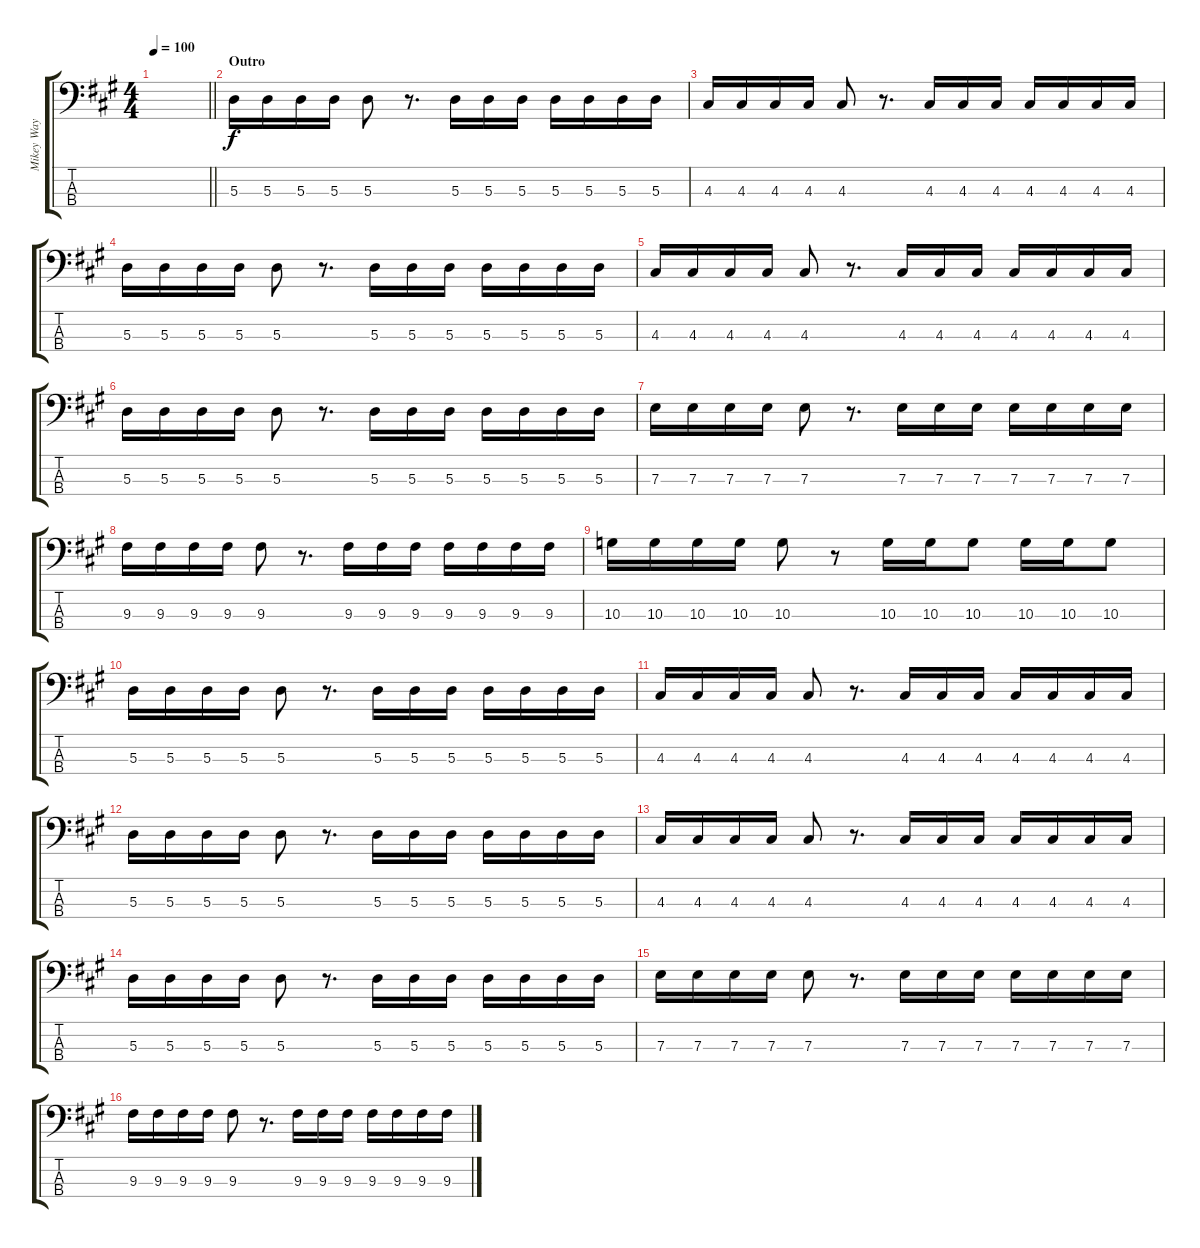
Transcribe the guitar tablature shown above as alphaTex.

\track ("Mikey Way" "Mikey Way") {instrument electricbasspick}
\staff {score tabs}
\tuning (G2 D2 A1 D1) {hide}
\ts (4 4)
\tempo 100
\clef f4
\barLineRight lightlight
\ks a
|
\section ("" "Outro")
5.3.16{volume 16} 5.3.16 5.3.16 5.3.16 5.3.8 r.8{d} 5.3.16 5.3.16 5.3.16 5.3.16 5.3.16 5.3.16 5.3.16 |
4.3.16 4.3.16 4.3.16 4.3.16 4.3.8 r.8{d} 4.3.16 4.3.16 4.3.16 4.3.16 4.3.16 4.3.16 4.3.16 |
5.3.16 5.3.16 5.3.16 5.3.16 5.3.8 r.8{d} 5.3.16 5.3.16 5.3.16 5.3.16 5.3.16 5.3.16 5.3.16 |
4.3.16 4.3.16 4.3.16 4.3.16 4.3.8 r.8{d} 4.3.16 4.3.16 4.3.16 4.3.16 4.3.16 4.3.16 4.3.16 |
5.3.16 5.3.16 5.3.16 5.3.16 5.3.8 r.8{d} 5.3.16 5.3.16 5.3.16 5.3.16 5.3.16 5.3.16 5.3.16 |
7.3.16 7.3.16 7.3.16 7.3.16 7.3.8 r.8{d} 7.3.16 7.3.16 7.3.16 7.3.16 7.3.16 7.3.16 7.3.16 |
9.3.16 9.3.16 9.3.16 9.3.16 9.3.8 r.8{d} 9.3.16 9.3.16 9.3.16 9.3.16 9.3.16 9.3.16 9.3.16 |
10.3.16 10.3.16 10.3.16 10.3.16 10.3.8 r.8 10.3.16 10.3.16 10.3.8 10.3.16 10.3.16 10.3.8 |
5.3.16 5.3.16 5.3.16 5.3.16 5.3.8 r.8{d} 5.3.16 5.3.16 5.3.16 5.3.16 5.3.16 5.3.16 5.3.16 |
4.3.16 4.3.16 4.3.16 4.3.16 4.3.8 r.8{d} 4.3.16 4.3.16 4.3.16 4.3.16 4.3.16 4.3.16 4.3.16 |
5.3.16 5.3.16 5.3.16 5.3.16 5.3.8 r.8{d} 5.3.16 5.3.16 5.3.16 5.3.16 5.3.16 5.3.16 5.3.16 |
4.3.16 4.3.16 4.3.16 4.3.16 4.3.8 r.8{d} 4.3.16 4.3.16 4.3.16 4.3.16 4.3.16 4.3.16 4.3.16 |
5.3.16 5.3.16 5.3.16 5.3.16 5.3.8 r.8{d} 5.3.16 5.3.16 5.3.16 5.3.16 5.3.16 5.3.16 5.3.16 |
7.3.16 7.3.16 7.3.16 7.3.16 7.3.8 r.8{d} 7.3.16 7.3.16 7.3.16 7.3.16 7.3.16 7.3.16 7.3.16 |
9.3.16 9.3.16 9.3.16 9.3.16 9.3.8 r.8{d} 9.3.16 9.3.16 9.3.16 9.3.16 9.3.16 9.3.16 9.3.16
